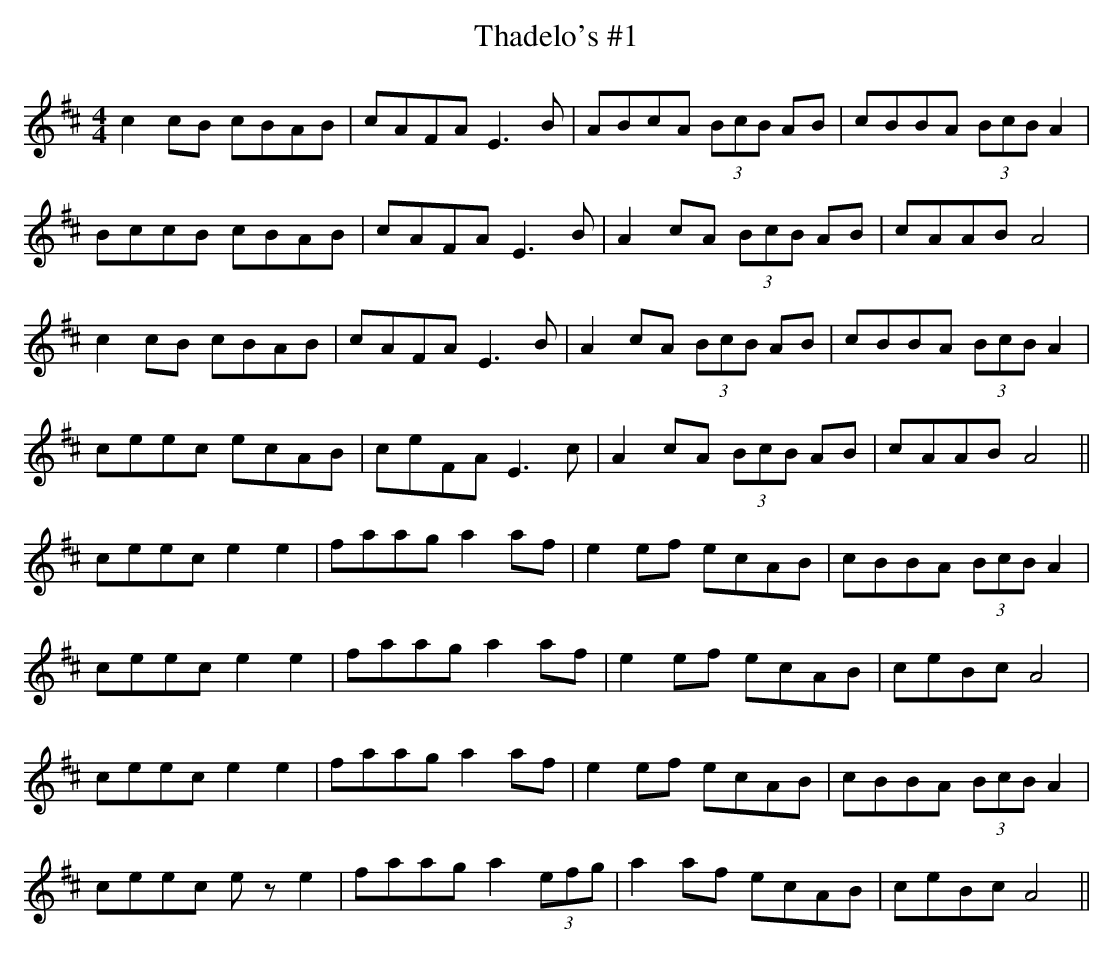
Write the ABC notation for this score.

X:1
T: Thadelo's #1
L: 1/8
M: 4/4
K: Amix
c2 cB cBAB|cAFA E3B|ABcA (3BcB AB|cBBA (3BcB A2|
BccB cBAB|cAFA E3B|A2 cA (3BcB AB|cAAB A4|
c2 cB cBAB|cAFA E3B|A2 cA (3BcB AB|cBBA (3BcB A2|
ceec ecAB|ceFA E3c|A2 cA (3BcB AB|cAAB A4 ||
ceec e2 e2|faag a2 af|e2 ef ecAB|cBBA (3BcB A2|
ceec e2 e2|faag a2 af|e2 ef ecAB|ceBc A4|
ceec e2 e2|faag a2 af|e2 ef ecAB|cBBA (3BcB A2|
ceec e z e2|faag a2 (3efg|a2 af ecAB|ceBc A4||
